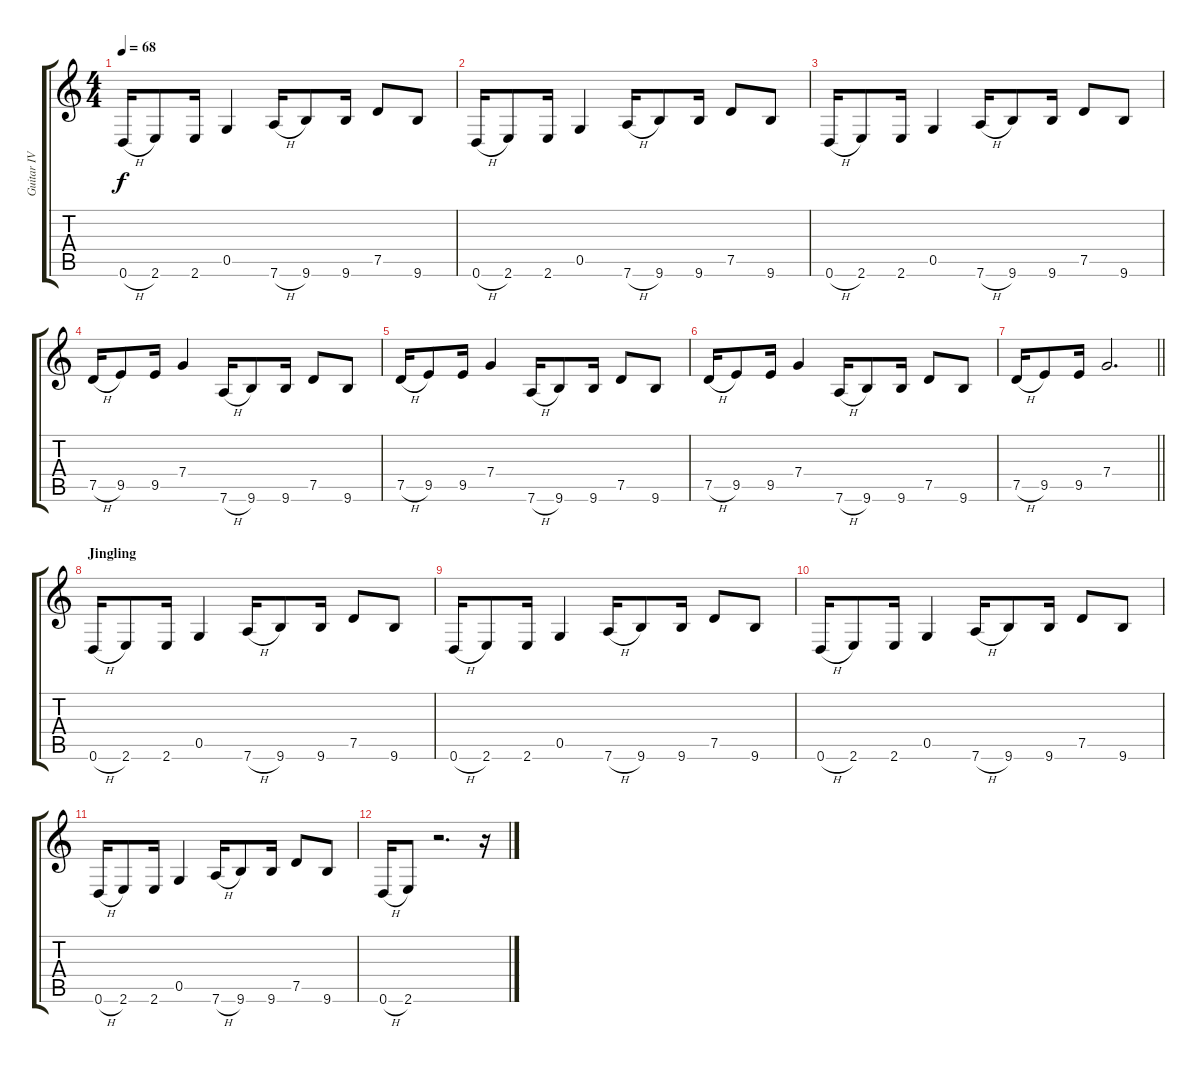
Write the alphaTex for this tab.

\track ("Guitar IV (Electric)" "Guitar IV ") {instrument electricguitarjazz}
\staff {score tabs}
\tuning (D4 A3 F3 C3 G2 D2) {hide}
\ts (4 4)
\tempo 68
\clef g2
\ks c
0.6{h}.16{dy f} 2.6.8 2.6.16 0.5.4 7.6{h}.16 9.6.8 9.6.16 7.5.8 9.6.8 |
0.6{h}.16 2.6.8 2.6.16 0.5.4 7.6{h}.16 9.6.8 9.6.16 7.5.8 9.6.8 |
0.6{h}.16 2.6.8 2.6.16 0.5.4 7.6{h}.16 9.6.8 9.6.16 7.5.8 9.6.8 |
7.5{h}.16 9.5.8 9.5.16 7.4.4 7.6{h}.16 9.6.8 9.6.16 7.5.8 9.6.8 |
7.5{h}.16 9.5.8 9.5.16 7.4.4 7.6{h}.16 9.6.8 9.6.16 7.5.8 9.6.8 |
7.5{h}.16 9.5.8 9.5.16 7.4.4 7.6{h}.16 9.6.8 9.6.16 7.5.8 9.6.8 |
\barLineRight lightlight
7.5{h}.16 9.5.8 9.5.16 7.4.2{d} |
\section ("" "Jingling")
0.6{h}.16 2.6.8 2.6.16 0.5.4 7.6{h}.16 9.6.8 9.6.16 7.5.8 9.6.8 |
0.6{h}.16 2.6.8 2.6.16 0.5.4 7.6{h}.16 9.6.8 9.6.16 7.5.8 9.6.8 |
0.6{h}.16 2.6.8 2.6.16 0.5.4 7.6{h}.16 9.6.8 9.6.16 7.5.8 9.6.8 |
0.6{h}.16 2.6.8 2.6.16 0.5.4 7.6{h}.16 9.6.8 9.6.16 7.5.8 9.6.8 |
0.6{h}.16 2.6.8 r.2{d} r.16
